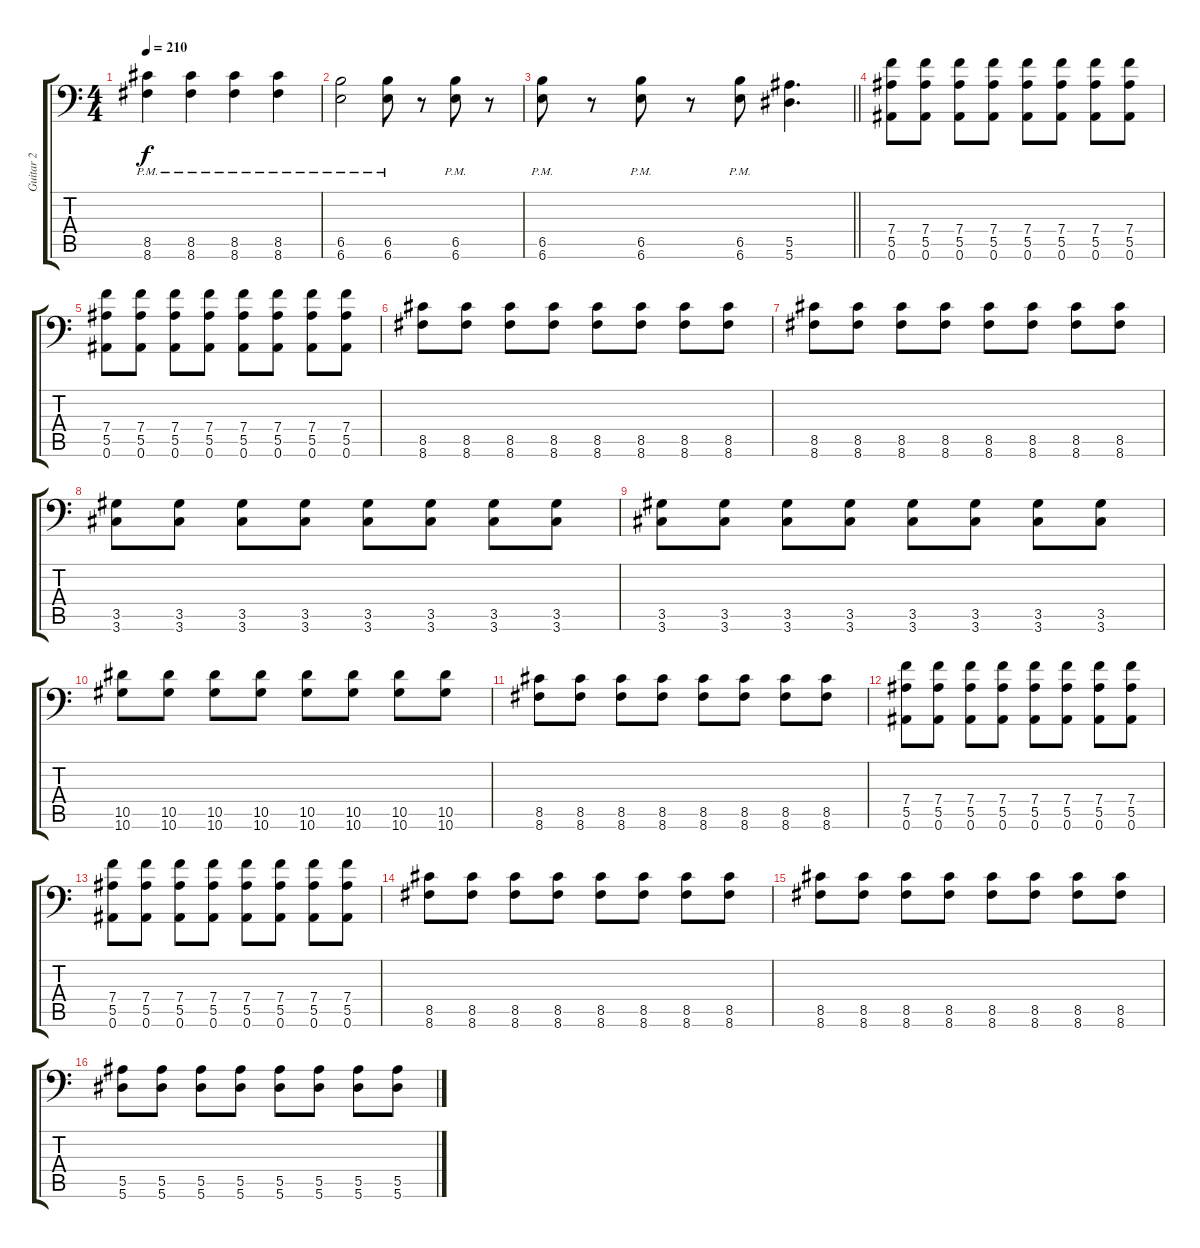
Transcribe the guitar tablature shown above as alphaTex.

\track ("Guitar 2" "Guitar 2") {instrument distortionguitar}
\staff {score tabs}
\tuning (C4 G3 Eb3 Bb2 F2 Bb1) {hide}
\ts (4 4)
\tempo 210
\clef f4
\ks c
(8.5{pm} 8.6{pm}).4{dy f} (8.5{pm} 8.6{pm}).4 (8.5{pm} 8.6{pm}).4 (8.5{pm} 8.6{pm}).4 |
(6.5{pm} 6.6{pm}).2 (6.5{pm} 6.6{pm}).8 r.8 (6.5{pm} 6.6{pm}).8 r.8 |
\barLineRight lightlight
(6.5{pm} 6.6{pm}).8 r.8 (6.5{pm} 6.6{pm}).8 r.8 (6.5{pm} 6.6{pm}).8 (5.5 5.6).4{d} |
(7.4 5.5 0.6).8 (7.4 5.5 0.6).8 (7.4 5.5 0.6).8 (7.4 5.5 0.6).8 (7.4 5.5 0.6).8 (7.4 5.5 0.6).8 (7.4 5.5 0.6).8 (7.4 5.5 0.6).8 |
(7.4 5.5 0.6).8 (7.4 5.5 0.6).8 (7.4 5.5 0.6).8 (7.4 5.5 0.6).8 (7.4 5.5 0.6).8 (7.4 5.5 0.6).8 (7.4 5.5 0.6).8 (7.4 5.5 0.6).8 |
(8.5 8.6).8 (8.5 8.6).8 (8.5 8.6).8 (8.5 8.6).8 (8.5 8.6).8 (8.5 8.6).8 (8.5 8.6).8 (8.5 8.6).8 |
(8.5 8.6).8 (8.5 8.6).8 (8.5 8.6).8 (8.5 8.6).8 (8.5 8.6).8 (8.5 8.6).8 (8.5 8.6).8 (8.5 8.6).8 |
(3.5 3.6).8 (3.5 3.6).8 (3.5 3.6).8 (3.5 3.6).8 (3.5 3.6).8 (3.5 3.6).8 (3.5 3.6).8 (3.5 3.6).8 |
(3.5 3.6).8 (3.5 3.6).8 (3.5 3.6).8 (3.5 3.6).8 (3.5 3.6).8 (3.5 3.6).8 (3.5 3.6).8 (3.5 3.6).8 |
(10.5 10.6).8 (10.5 10.6).8 (10.5 10.6).8 (10.5 10.6).8 (10.5 10.6).8 (10.5 10.6).8 (10.5 10.6).8 (10.5 10.6).8 |
(8.5 8.6).8 (8.5 8.6).8 (8.5 8.6).8 (8.5 8.6).8 (8.5 8.6).8 (8.5 8.6).8 (8.5 8.6).8 (8.5 8.6).8 |
(7.4 5.5 0.6).8 (7.4 5.5 0.6).8 (7.4 5.5 0.6).8 (7.4 5.5 0.6).8 (7.4 5.5 0.6).8 (7.4 5.5 0.6).8 (7.4 5.5 0.6).8 (7.4 5.5 0.6).8 |
(7.4 5.5 0.6).8 (7.4 5.5 0.6).8 (7.4 5.5 0.6).8 (7.4 5.5 0.6).8 (7.4 5.5 0.6).8 (7.4 5.5 0.6).8 (7.4 5.5 0.6).8 (7.4 5.5 0.6).8 |
(8.5 8.6).8 (8.5 8.6).8 (8.5 8.6).8 (8.5 8.6).8 (8.5 8.6).8 (8.5 8.6).8 (8.5 8.6).8 (8.5 8.6).8 |
(8.5 8.6).8 (8.5 8.6).8 (8.5 8.6).8 (8.5 8.6).8 (8.5 8.6).8 (8.5 8.6).8 (8.5 8.6).8 (8.5 8.6).8 |
(5.5 5.6).8 (5.5 5.6).8 (5.5 5.6).8 (5.5 5.6).8 (5.5 5.6).8 (5.5 5.6).8 (5.5 5.6).8 (5.5 5.6).8
